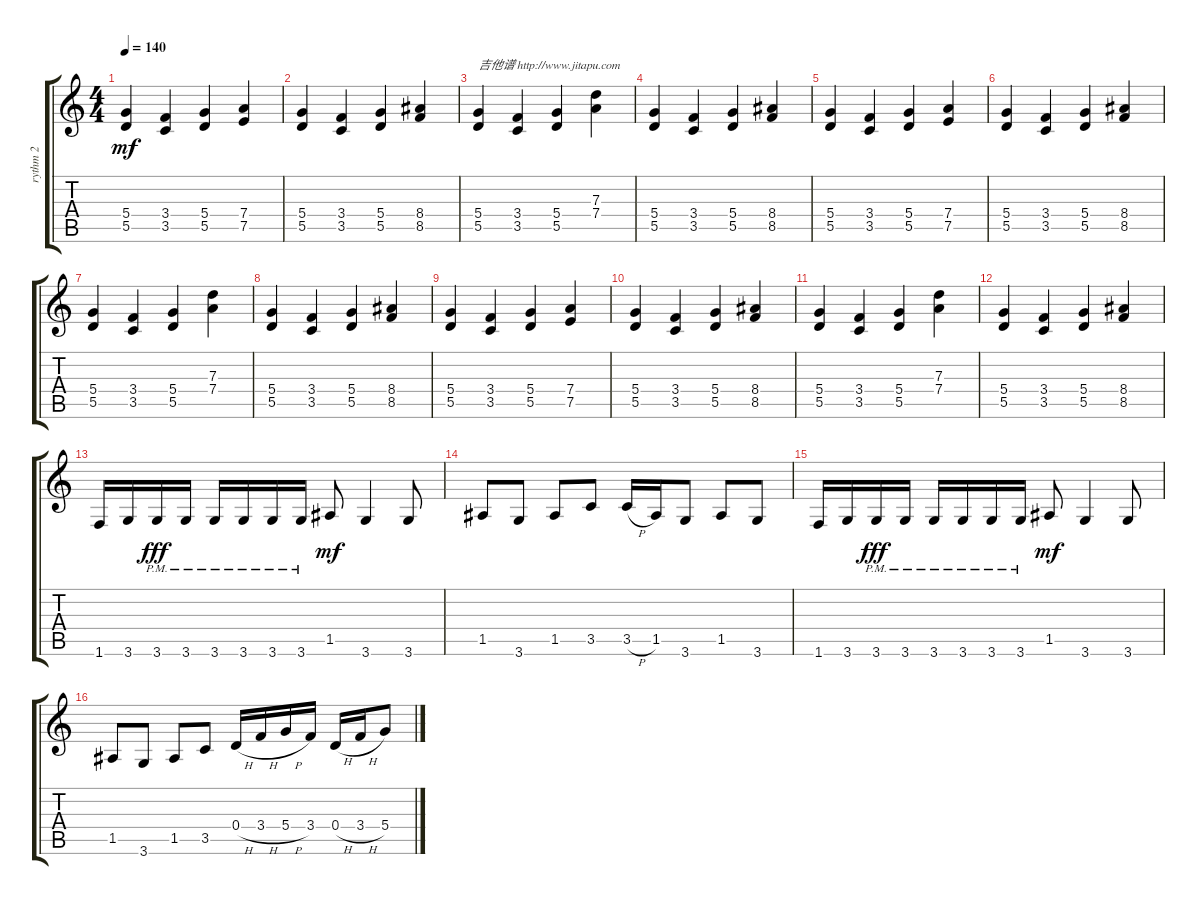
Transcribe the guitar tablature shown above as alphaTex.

\track ("rythm 2" "rythm 2") {instrument distortionguitar}
\staff {score tabs}
\tuning (E4 B3 G3 D3 A2 E2) {hide}
\ts (4 4)
\tempo 140
\clef g2
\ks c
(5.4 5.5).4{dy mf} (3.4 3.5).4 (5.4 5.5).4 (7.4 7.5).4 |
(5.4 5.5).4 (3.4 3.5).4 (5.4 5.5).4 (8.4 8.5).4 |
(5.4 5.5).4{txt "吉他谱 http://www.jitapu.com"} (3.4 3.5).4 (5.4 5.5).4 (7.3 7.4).4 |
(5.4 5.5).4 (3.4 3.5).4 (5.4 5.5).4 (8.4 8.5).4 |
(5.4 5.5).4 (3.4 3.5).4 (5.4 5.5).4 (7.4 7.5).4 |
(5.4 5.5).4 (3.4 3.5).4 (5.4 5.5).4 (8.4 8.5).4 |
(5.4 5.5).4 (3.4 3.5).4 (5.4 5.5).4 (7.3 7.4).4 |
(5.4 5.5).4 (3.4 3.5).4 (5.4 5.5).4 (8.4 8.5).4 |
(5.4 5.5).4 (3.4 3.5).4 (5.4 5.5).4 (7.4 7.5).4 |
(5.4 5.5).4 (3.4 3.5).4 (5.4 5.5).4 (8.4 8.5).4 |
(5.4 5.5).4 (3.4 3.5).4 (5.4 5.5).4 (7.3 7.4).4 |
(5.4 5.5).4 (3.4 3.5).4 (5.4 5.5).4 (8.4 8.5).4 |
1.6.16 3.6.16 3.6{pm}.16{dy fff} 3.6{pm}.16 3.6{pm}.16 3.6{pm}.16 3.6{pm}.16 3.6{pm}.16 1.5.8{dy mf} 3.6.4 3.6.8 |
1.5.8 3.6.8 1.5.8 3.5.8 3.5{h}.16 1.5.16 3.6.8 1.5.8 3.6.8 |
1.6.16 3.6.16 3.6{pm}.16{dy fff} 3.6{pm}.16 3.6{pm}.16 3.6{pm}.16 3.6{pm}.16 3.6{pm}.16 1.5.8{dy mf} 3.6.4 3.6.8 |
1.5.8 3.6.8 1.5.8 3.5.8 0.4{h}.16 3.4{h}.16 5.4{h}.16 3.4.16 0.4{h}.16 3.4{h}.16 5.4.8
